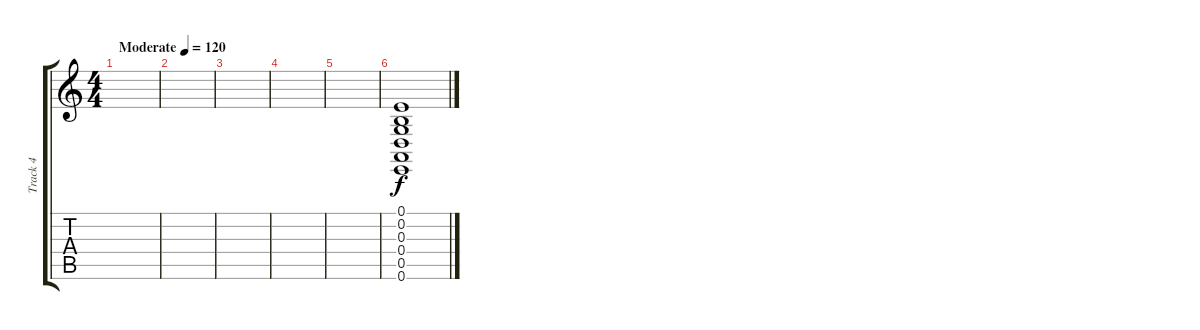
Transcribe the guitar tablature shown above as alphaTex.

\track ("Track 4" "Track 4") {instrument shamisen}
\staff {score tabs}
\tuning (E4 B3 G3 D3 A2 E2) {hide}
\ts (4 4)
\tempo (120 "Moderate")
\clef g2
\ks c
|
|
|
|
|
(0.1 0.2 0.3 0.4 0.5 0.6).1
